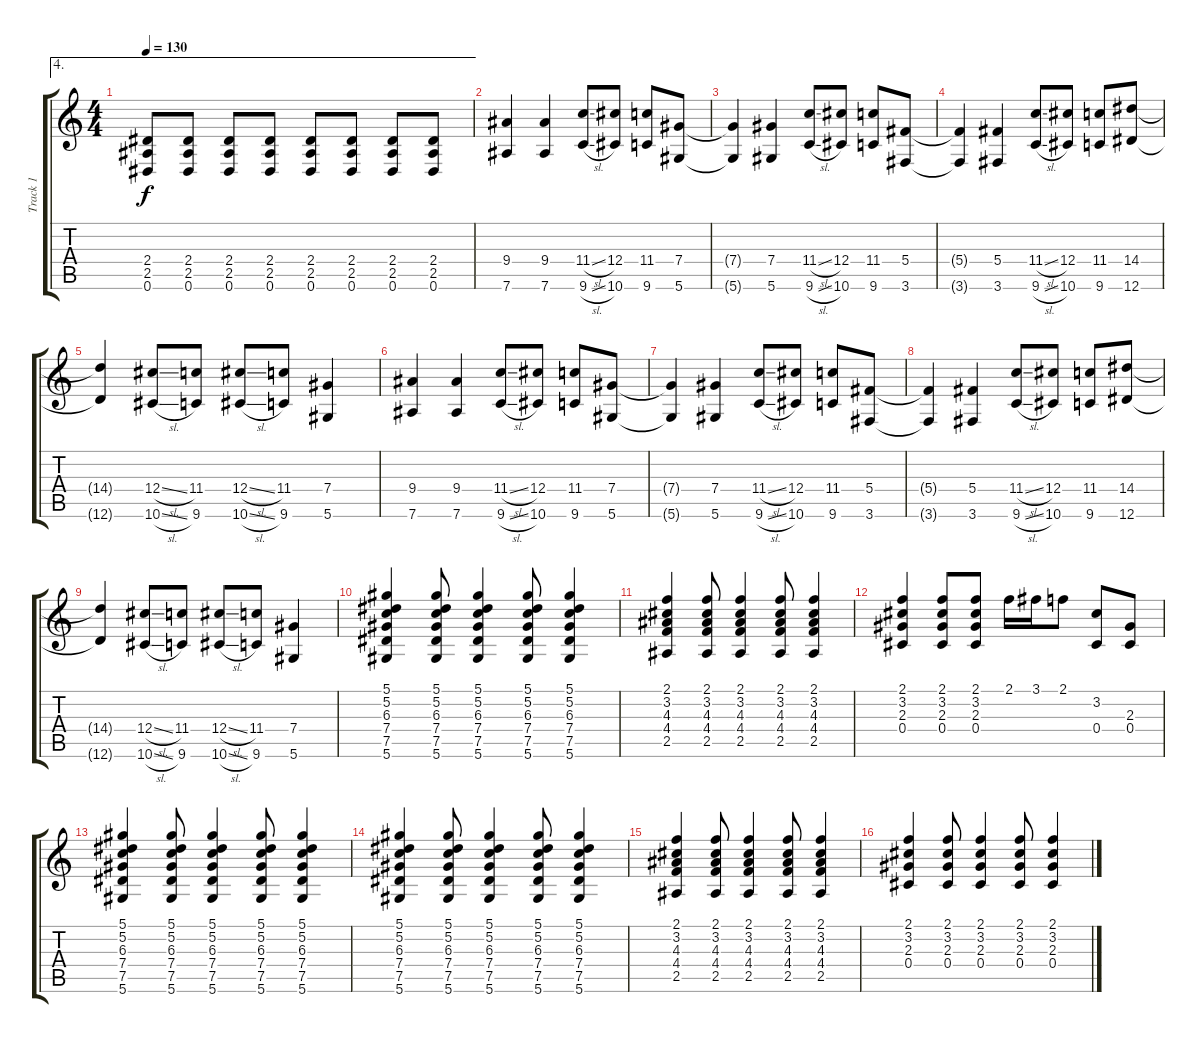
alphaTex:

\track ("Track 1" "Track 1") {instrument electricguitarclean}
\staff {score tabs}
\tuning (Eb4 Bb3 Gb3 Db3 Ab2 Eb2) {hide}
\ae 4
\ts (4 4)
\tempo 130
\clef g2
\ks c
(2.4 2.5 0.6).8{dy f} (2.4 2.5 0.6).8 (2.4 2.5 0.6).8 (2.4 2.5 0.6).8 (2.4 2.5 0.6).8 (2.4 2.5 0.6).8 (2.4 2.5 0.6).8 (2.4 2.5 0.6).8 |
(9.4 7.6).4 (9.4 7.6).4 (11.4{sl} 9.6{sl}).8 (12.4 10.6).8 (11.4 9.6).8 (7.4 5.6).8 |
(7.4{t} 5.6{t}).4 (7.4 5.6).4 (11.4{sl} 9.6{sl}).8 (12.4 10.6).8 (11.4 9.6).8 (5.4 3.6).8 |
(5.4{t} 3.6{t}).4 (5.4 3.6).4 (11.4{sl} 9.6{sl}).8 (12.4 10.6).8 (11.4 9.6).8 (14.4 12.6).8 |
(14.4{t} 12.6{t}).4 (12.4{sl} 10.6{sl}).8 (11.4 9.6).8 (12.4{sl} 10.6{sl}).8 (11.4 9.6).8 (7.4 5.6).4 |
(9.4 7.6).4 (9.4 7.6).4 (11.4{sl} 9.6{sl}).8 (12.4 10.6).8 (11.4 9.6).8 (7.4 5.6).8 |
(7.4{t} 5.6{t}).4 (7.4 5.6).4 (11.4{sl} 9.6{sl}).8 (12.4 10.6).8 (11.4 9.6).8 (5.4 3.6).8 |
(5.4{t} 3.6{t}).4 (5.4 3.6).4 (11.4{sl} 9.6{sl}).8 (12.4 10.6).8 (11.4 9.6).8 (14.4 12.6).8 |
(14.4{t} 12.6{t}).4 (12.4{sl} 10.6{sl}).8 (11.4 9.6).8 (12.4{sl} 10.6{sl}).8 (11.4 9.6).8 (7.4 5.6).4 |
(5.1 5.2 6.3 7.4 7.5 5.6).4{instrument electricguitarclean} (5.1 5.2 6.3 7.4 7.5 5.6).8 (5.1 5.2 6.3 7.4 7.5 5.6).4 (5.1 5.2 6.3 7.4 7.5 5.6).8 (5.1 5.2 6.3 7.4 7.5 5.6).4 |
(2.1 3.2 4.3 4.4 2.5).4 (2.1 3.2 4.3 4.4 2.5).8 (2.1 3.2 4.3 4.4 2.5).4 (2.1 3.2 4.3 4.4 2.5).8 (2.1 3.2 4.3 4.4 2.5).4 |
(2.1 3.2 2.3 0.4).4 (2.1 3.2 2.3 0.4).8 (2.1 3.2 2.3 0.4).8 2.1.16 3.1.16 2.1.8 (3.2 0.4).8 (2.3 0.4).8 |
(5.1 5.2 6.3 7.4 7.5 5.6).4 (5.1 5.2 6.3 7.4 7.5 5.6).8 (5.1 5.2 6.3 7.4 7.5 5.6).4 (5.1 5.2 6.3 7.4 7.5 5.6).8 (5.1 5.2 6.3 7.4 7.5 5.6).4 |
(5.1 5.2 6.3 7.4 7.5 5.6).4 (5.1 5.2 6.3 7.4 7.5 5.6).8 (5.1 5.2 6.3 7.4 7.5 5.6).4 (5.1 5.2 6.3 7.4 7.5 5.6).8 (5.1 5.2 6.3 7.4 7.5 5.6).4 |
(2.1 3.2 4.3 4.4 2.5).4 (2.1 3.2 4.3 4.4 2.5).8 (2.1 3.2 4.3 4.4 2.5).4 (2.1 3.2 4.3 4.4 2.5).8 (2.1 3.2 4.3 4.4 2.5).4 |
(2.1 3.2 2.3 0.4).4 (2.1 3.2 2.3 0.4).8 (2.1 3.2 2.3 0.4).4 (2.1 3.2 2.3 0.4).8 (2.1 3.2 2.3 0.4).4
